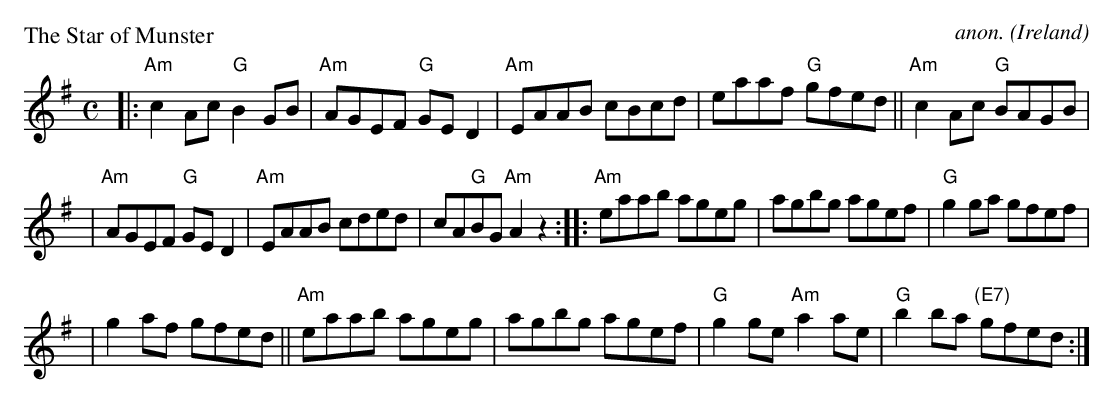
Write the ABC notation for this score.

X:1
P: The Star of Munster
C:anon.
O:Ireland
M:C
L:1/8
K:Ador
|: "Am"c2Ac "G"B2GB | "Am"AGEF "G"GED2 | "Am"EAAB cBcd | eaaf "G"gfed || "Am"c2Ac "G"BAGB |
| "Am"AGEF "G"GED2 | "Am"EAAB cded | cA"G"BG "Am"A2z2 ::  "Am"eaab ageg | agbg agef | "G"g2ga gfef |
| g2af gfed || "Am"eaab ageg | agbg agef | "G"g2ge "Am"a2ae | "G"b2ba "(E7)"gfed :|
